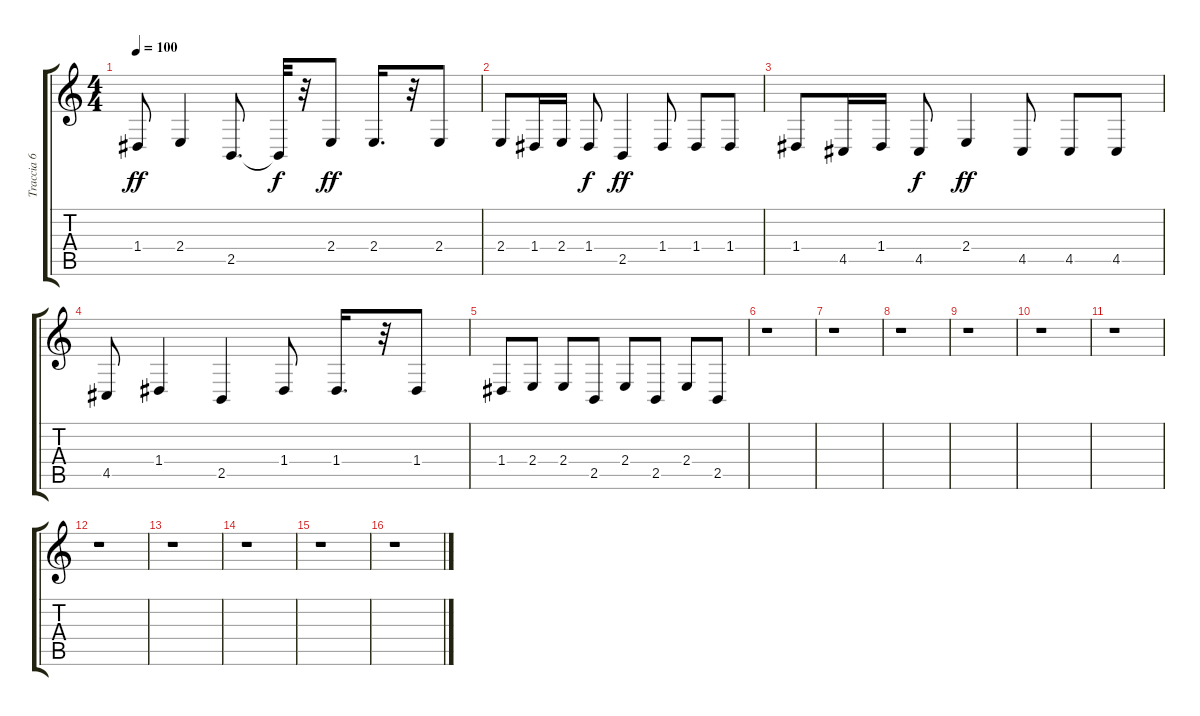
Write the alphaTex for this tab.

\track ("Traccia 6" "Traccia 6") {instrument synthstrings1}
\staff {score tabs}
\tuning (E4 B3 G3 D3 A2 E2) {hide}
\ts (4 4)
\tempo 100
\clef g2
\ks c
1.4.8{dy ff} 2.4.4 2.5.8{d} 2.5{t}.32{dy f} r.32 2.4.8{dy ff} 2.4.16{d} r.32 2.4.8 |
2.4.8 1.4.16 2.4.16 1.4.8{dy f} 2.5.4{dy ff} 1.4.8 1.4.8 1.4.8 |
1.4.8 4.5.16 1.4.16 4.5.8{dy f} 2.4.4{dy ff} 4.5.8 4.5.8 4.5.8 |
4.5.8 1.4.4 2.5.4 1.4.8 1.4.16{d} r.32 1.4.8 |
1.4.8 2.4.8 2.4.8 2.5.8 2.4.8 2.5.8 2.4.8 2.5.8 |
r.1 |
r.1 |
r.1 |
r.1 |
r.1 |
r.1 |
r.1 |
r.1 |
r.1 |
r.1 |
r.1
